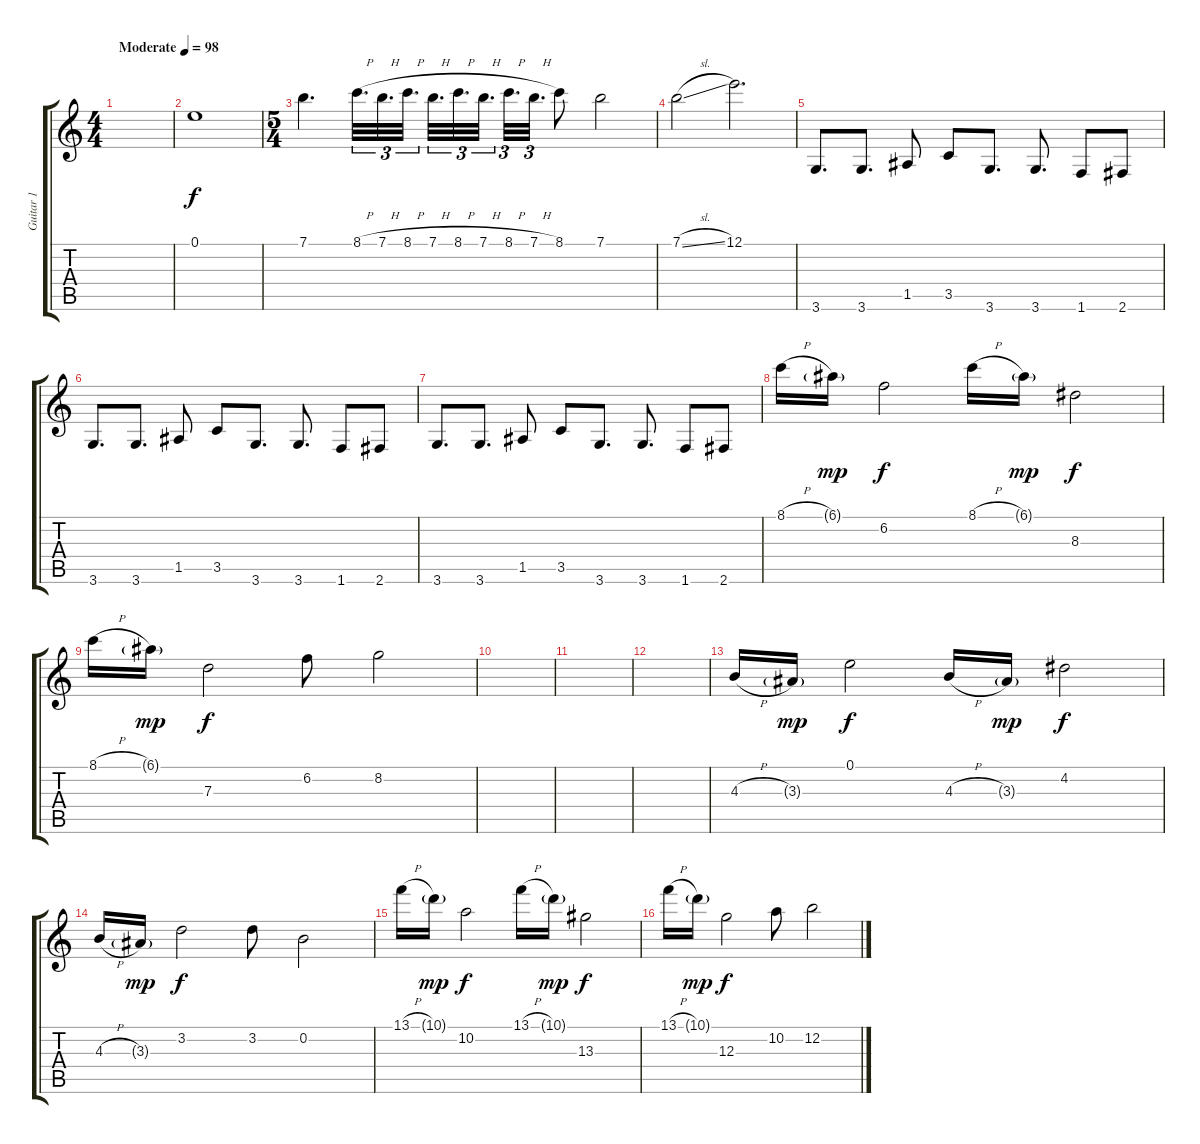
\track ("Guitar 1" "Guitar 1") {instrument acousticguitarnylon}
\staff {score tabs}
\tuning (E4 B3 G3 D3 A2 E2) {hide}
\ts (4 4)
\tempo (98 "Moderate")
\clef g2
\ks c
|
0.1.1 |
\ts (5 4)
7.1.4{d} 8.1{h}.32{d tu (3 2)} 7.1{h}.32{d tu (3 2)} 8.1{h}.32{d tu (3 2)} 7.1{h}.32{d tu (3 2)} 8.1{h}.32{d tu (3 2)} 7.1{h}.32{d tu (3 2)} 8.1{h}.32{d tu (3 2)} 7.1{h}.32{d tu (3 2)} 8.1.8 7.1.2 |
7.1{sl}.2 12.1.2{d} |
3.6.8{d} 3.6.8{d} 1.5.8 3.5.8 3.6.8{d} 3.6.8{d} 1.6.8 2.6.8 |
3.6.8{d} 3.6.8{d} 1.5.8 3.5.8 3.6.8{d} 3.6.8{d} 1.6.8 2.6.8 |
3.6.8{d} 3.6.8{d} 1.5.8 3.5.8 3.6.8{d} 3.6.8{d} 1.6.8 2.6.8 |
8.1{h}.16 6.1{g}.16{dy mp} 6.2.2{dy f} 8.1{h}.16 6.1{g}.16{dy mp} 8.3.2{dy f} |
8.1{h}.16 6.1{g}.16{dy mp} 7.3.2{dy f} 6.2.8 8.2.2 |
|
|
|
4.3{h}.16 3.3{g}.16{dy mp} 0.1.2{dy f} 4.3{h}.16 3.3{g}.16{dy mp} 4.2.2{dy f} |
4.3{h}.16 3.3{g}.16{dy mp} 3.2.2{dy f} 3.2.8 0.2.2 |
13.1{h}.16 10.1{g}.16{dy mp} 10.2.2{dy f} 13.1{h}.16 10.1{g}.16{dy mp} 13.3.2{dy f} |
13.1{h}.16 10.1{g}.16{dy mp} 12.3.2{dy f} 10.2.8 12.2.2
